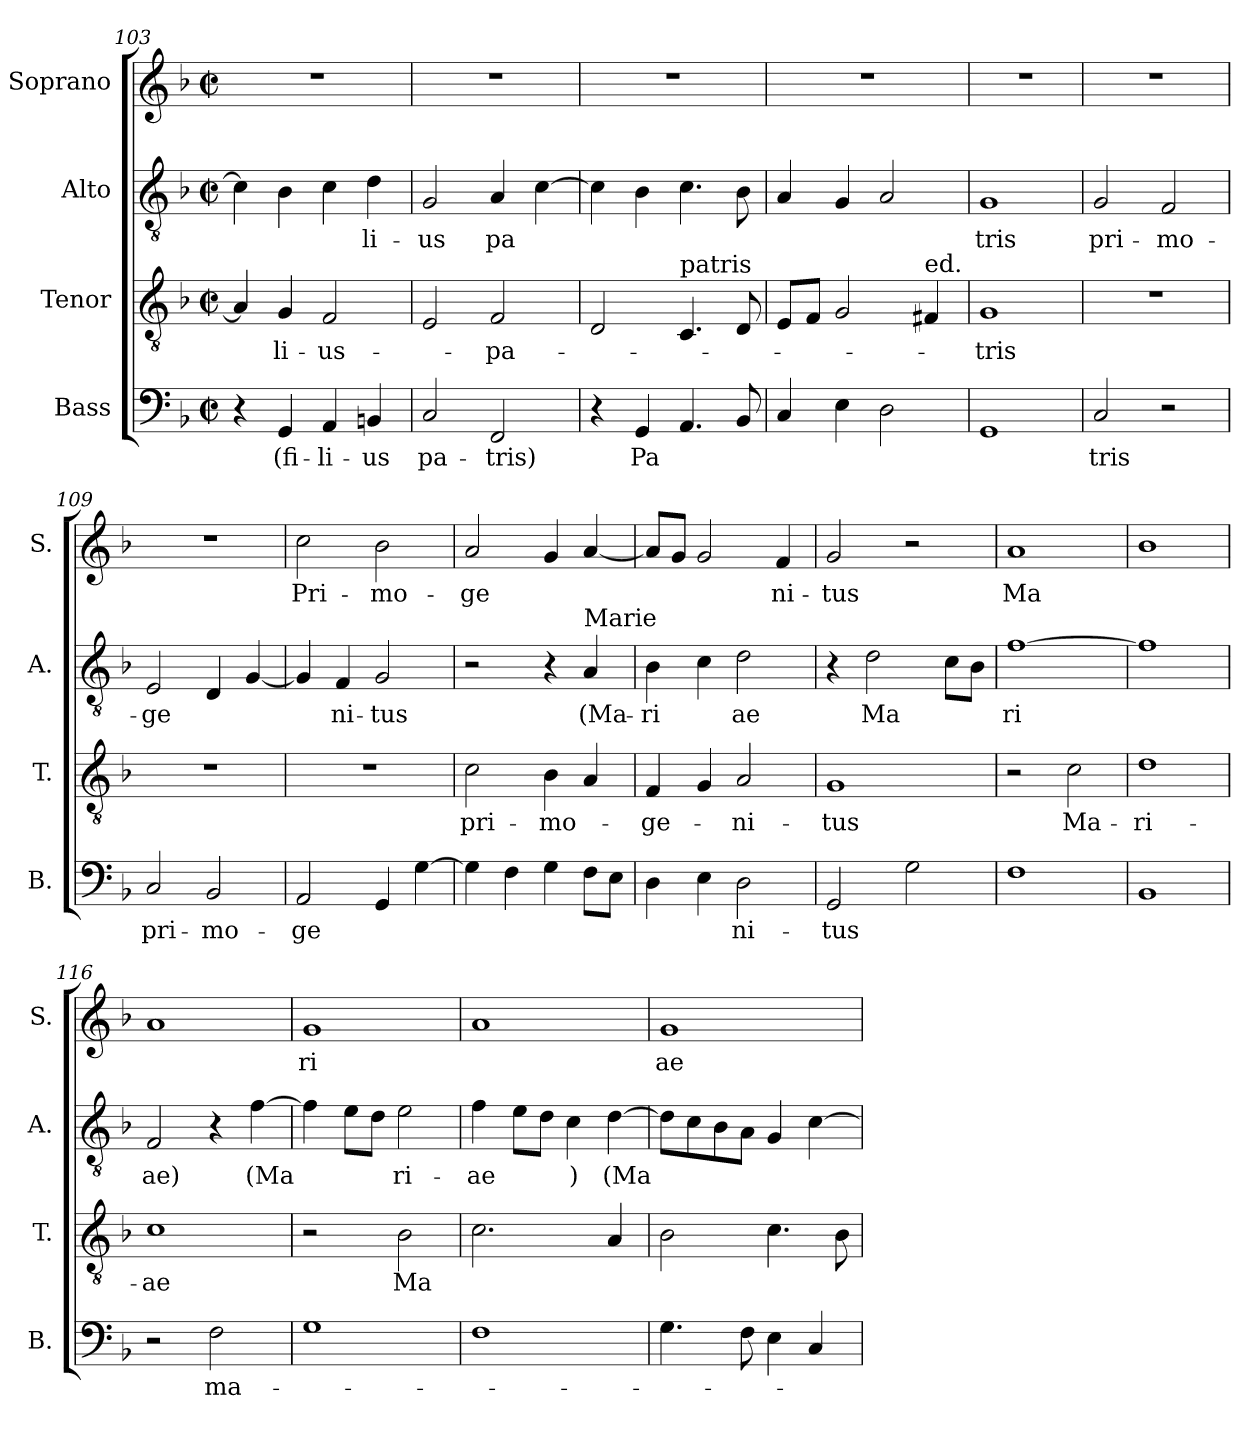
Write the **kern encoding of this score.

**kern	**text	**kern	**text	**kern	**text	**kern	**text
*part4	*part4	*part3	*part3	*part2	*part2	*part1	*part1
*staff4	*staff4	*staff3	*staff3	*staff2	*staff2	*staff1	*staff1
*I"Bass	*	*I"Tenor	*	*I"Alto	*	*I"Soprano	*
*I'B.	*	*I'T.	*	*I'A.	*	*I'S.	*
*clefF4	*	*clefGv2	*	*clefGv2	*	*clefG2	*
*k[b-]	*	*k[b-]	*	*k[b-]	*	*k[b-]	*
*M2/2	*	*M2/2	*	*M2/2	*	*M2/2	*
*met(c|)	*	*met(c|)	*	*met(c|)	*	*met(c|)	*
=103	=103	=103	=103	=103	=103	=103	=103
4r	.	4A/]	.	4c\]	.	1r	.
!	!LO:LY:b	!	!LO:LY:b	!	!	!	!
4GG/	(fi-	4G/	-li-	4B-\	.	.	.
!	!LO:LY:b	!	!LO:LY:b	!	!	!	!
4AA/	-li-	2F/	-us-	4c\	.	.	.
!	!LO:LY:b	!	!	!	!LO:LY:b	!	!
4BBn/	-us	.	.	4d\	li-	.	.
=104	=104	=104	=104	=104	=104	=104	=104
!	!LO:LY:b	!	!	!	!LO:LY:b	!	!
2C/	pa-	2E/	.	2G/	-us	1r	.
!	!LO:LY:b	!	!LO:LY:b	!	!LO:LY:b	!	!
2FF/	-tris)	2F/	-pa-	4A/	pa	.	.
.	.	.	.	[4c\	.	.	.
=105	=105	=105	=105	=105	=105	=105	=105
4r	.	2D/	.	4c\]	.	1r	.
!	!LO:LY:b	!	!	!	!	!	!
4GG/	Pa	.	.	4B-\	.	.	.
!	!	!LO:TX:a:t=patris	!	!	!	!	!
4.AA/	.	4.C/	.	4.c\	.	.	.
8BB-/	.	8D/	.	8B-\	.	.	.
=106	=106	=106	=106	=106	=106	=106	=106
4C/	.	8E/L	.	4A/	.	1r	.
.	.	8F/J	.	.	.	.	.
4E\	.	2G/	.	4G/	.	.	.
2D\	.	.	.	2A/	.	.	.
!	!	!LO:TX:a:t=ed.	!	!	!	!	!
.	.	4F#X/	.	.	.	.	.
=107	=107	=107	=107	=107	=107	=107	=107
!	!	!	!LO:LY:b	!	!LO:LY:b	!	!
1GG	.	1G	tris	1G	tris	1r	.
=108	=108	=108	=108	=108	=108	=108	=108
!	!LO:LY:b	!	!	!	!LO:LY:b	!	!
2C/	tris	1r	.	2G/	pri-	1r	.
!	!	!	!	!	!LO:LY:b	!	!
2r	.	.	.	2F/	-mo-	.	.
=109	=109	=109	=109	=109	=109	=109	=109
!	!LO:LY:b	!	!	!	!LO:LY:b	!	!
2C/	pri-	1r	.	2E/	-ge	1r	.
!	!LO:LY:b	!	!	!	!	!	!
2BB-/	-mo-	.	.	4D/	.	.	.
.	.	.	.	[4G/	.	.	.
=110	=110	=110	=110	=110	=110	=110	=110
!	!LO:LY:b	!	!	!	!	!	!LO:LY:b
2AA/	-ge	1r	.	4G/]	.	2cc\	Pri-
!	!	!	!	!	!LO:LY:b	!	!
.	.	.	.	4F/	ni-	.	.
!	!	!	!	!	!LO:LY:b	!	!LO:LY:b
4GG/	.	.	.	2G/	-tus	2b-\	-mo-
[4G\	.	.	.	.	.	.	.
=111	=111	=111	=111	=111	=111	=111	=111
!	!	!	!LO:LY:b	!	!	!	!LO:LY:b
4G\]	.	2c\	pri-	2r	.	2a/	-ge
4F\	.	.	.	.	.	.	.
!	!	!	!LO:LY:b	!	!	!	!
4G\	.	4B-\	-mo-	4r	.	4g/	.
!	!	!	!	!LO:TX:a:t=Marie	!	!	!
!	!	!	!	!	!LO:LY:b	!	!
8F\L	.	4A/	.	4A/	(Ma-	[4a/	.
8E\J	.	.	.	.	.	.	.
=112	=112	=112	=112	=112	=112	=112	=112
!	!	!	!LO:LY:b	!	!LO:LY:b	!	!
4D\	.	4F/	-ge-	4B-\	-ri	8a/L]	.
.	.	.	.	.	.	8g/J	.
4E\	.	4G/	.	4c\	.	2g/	.
!	!LO:LY:b	!	!LO:LY:b	!	!LO:LY:b	!	!
2D\	ni-	2A/	-ni-	2d\	ae	.	.
!	!	!	!	!	!	!	!LO:LY:b
.	.	.	.	.	.	4f/	ni-
=113	=113	=113	=113	=113	=113	=113	=113
!	!LO:LY:b	!	!LO:LY:b	!	!	!	!LO:LY:b
2GG/	-tus	1G	-tus	4r	.	2g/	-tus
!	!	!	!	!	!LO:LY:b	!	!
.	.	.	.	2d\	Ma	.	.
2G\	.	.	.	.	.	2r	.
.	.	.	.	8c\L	.	.	.
.	.	.	.	8B-\J	.	.	.
=114	=114	=114	=114	=114	=114	=114	=114
!	!	!	!	!	!LO:LY:b	!	!LO:LY:b
1F	.	2r	.	[1f	ri	1a	-Ma
!	!	!	!LO:LY:b	!	!	!	!
.	.	2c\	Ma-	.	.	.	.
=115	=115	=115	=115	=115	=115	=115	=115
!	!	!	!LO:LY:b	!	!	!	!
1BB-	.	1d	-ri-	1f]	.	1b-	.
=116	=116	=116	=116	=116	=116	=116	=116
!	!	!	!LO:LY:b	!	!LO:LY:b	!	!
2r	.	1c	-ae	2F/	ae)	1a	.
!	!LO:LY:b	!	!	!	!	!	!
2F\	ma-	.	.	4r	.	.	.
!	!	!	!	!	!LO:LY:b	!	!
.	.	.	.	[4f\	(Ma	.	.
=117	=117	=117	=117	=117	=117	=117	=117
!	!	!	!	!	!	!	!LO:LY:b
1G	.	2r	.	4f\]	.	1g	ri
.	.	.	.	8e\L	.	.	.
.	.	.	.	8d\J	.	.	.
!	!	!	!LO:LY:b	!	!LO:LY:b	!	!
.	.	2B-\	-Ma	2e\	ri-	.	.
=118	=118	=118	=118	=118	=118	=118	=118
!	!	!	!	!	!LO:LY:b	!	!
1F	.	2.c\	.	4f\	-ae	1a	.
.	.	.	.	8e\L	.	.	.
.	.	.	.	8d\J	.	.	.
!	!	!	!	!	!LO:LY:b	!	!
.	.	.	.	4c\	)	.	.
!	!	!	!	!	!LO:LY:b	!	!
.	.	4A/	.	[4d\	(Ma	.	.
=119	=119	=119	=119	=119	=119	=119	=119
!	!	!	!	!	!	!	!LO:LY:b
4.G\	.	2B-\	.	8d\L]	.	1g	ae
.	.	.	.	8c\	.	.	.
.	.	.	.	8B-\	.	.	.
8F\	.	.	.	8A\J	.	.	.
4E\	.	4.c\	.	4G/	.	.	.
4C/	.	.	.	[4c\	.	.	.
.	.	8B-\	.	.	.	.	.
=	=	=	=	=	=	=	=
*-	*-	*-	*-	*-	*-	*-	*-
